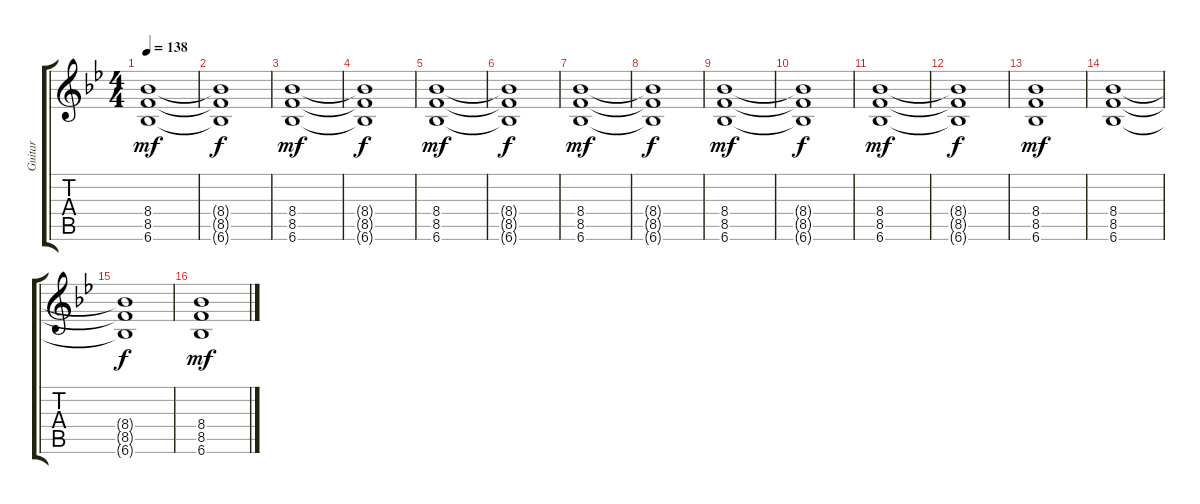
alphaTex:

\track ("Guitar" "Guitar") {instrument overdrivenguitar}
\staff {score tabs}
\tuning (E4 B3 G3 D3 A2 E2) {hide}
\ts (4 4)
\tempo 138
\clef g2
\ks bb
(8.4 8.5 6.6).1{dy mf} |
(8.4{t} 8.5{t} 6.6{t}).1{dy f} |
(8.4 8.5 6.6).1{dy mf} |
(8.4{t} 8.5{t} 6.6{t}).1{dy f} |
(8.4 8.5 6.6).1{dy mf} |
(8.4{t} 8.5{t} 6.6{t}).1{dy f} |
(8.4 8.5 6.6).1{dy mf} |
(8.4{t} 8.5{t} 6.6{t}).1{dy f} |
(8.4 8.5 6.6).1{dy mf} |
(8.4{t} 8.5{t} 6.6{t}).1{dy f} |
(8.4 8.5 6.6).1{dy mf} |
(8.4{t} 8.5{t} 6.6{t}).1{dy f} |
(8.4 8.5 6.6).1{dy mf} |
(8.4 8.5 6.6).1 |
(8.4{t} 8.5{t} 6.6{t}).1{dy f} |
(8.4 8.5 6.6).1{dy mf}
